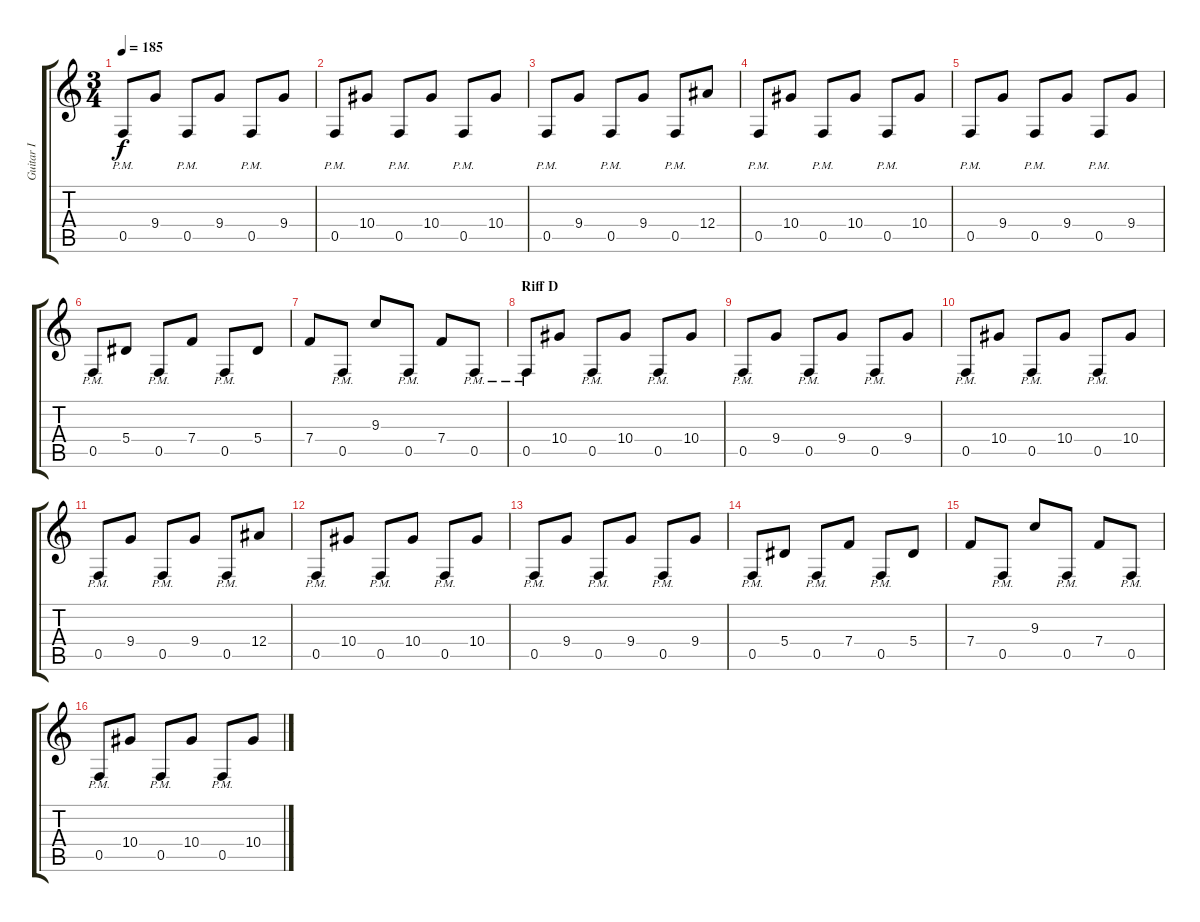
\track ("Guitar I" "Guitar I") {instrument overdrivenguitar}
\staff {score tabs}
\tuning (C4 G3 Eb3 Bb2 F2 C2) {hide}
\ts (3 4)
\tempo 185
\clef g2
\ks c
0.5{pm}.8{dy f} 9.4.8 0.5{pm}.8 9.4.8 0.5{pm}.8 9.4.8 |
0.5{pm}.8 10.4.8 0.5{pm}.8 10.4.8 0.5{pm}.8 10.4.8 |
0.5{pm}.8 9.4.8 0.5{pm}.8 9.4.8 0.5{pm}.8 12.4.8 |
0.5{pm}.8 10.4.8 0.5{pm}.8 10.4.8 0.5{pm}.8 10.4.8 |
0.5{pm}.8 9.4.8 0.5{pm}.8 9.4.8 0.5{pm}.8 9.4.8 |
0.5{pm}.8 5.4.8 0.5{pm}.8 7.4.8 0.5{pm}.8 5.4.8 |
7.4.8 0.5{pm}.8 9.3.8 0.5{pm}.8 7.4.8 0.5{pm}.8 |
\section ("" "Riff D")
0.5{pm}.8 10.4.8 0.5{pm}.8 10.4.8 0.5{pm}.8 10.4.8 |
0.5{pm}.8 9.4.8 0.5{pm}.8 9.4.8 0.5{pm}.8 9.4.8 |
0.5{pm}.8 10.4.8 0.5{pm}.8 10.4.8 0.5{pm}.8 10.4.8 |
0.5{pm}.8 9.4.8 0.5{pm}.8 9.4.8 0.5{pm}.8 12.4.8 |
0.5{pm}.8 10.4.8 0.5{pm}.8 10.4.8 0.5{pm}.8 10.4.8 |
0.5{pm}.8 9.4.8 0.5{pm}.8 9.4.8 0.5{pm}.8 9.4.8 |
0.5{pm}.8 5.4.8 0.5{pm}.8 7.4.8 0.5{pm}.8 5.4.8 |
7.4.8 0.5{pm}.8 9.3.8 0.5{pm}.8 7.4.8 0.5{pm}.8 |
0.5{pm}.8 10.4.8 0.5{pm}.8 10.4.8 0.5{pm}.8 10.4.8
